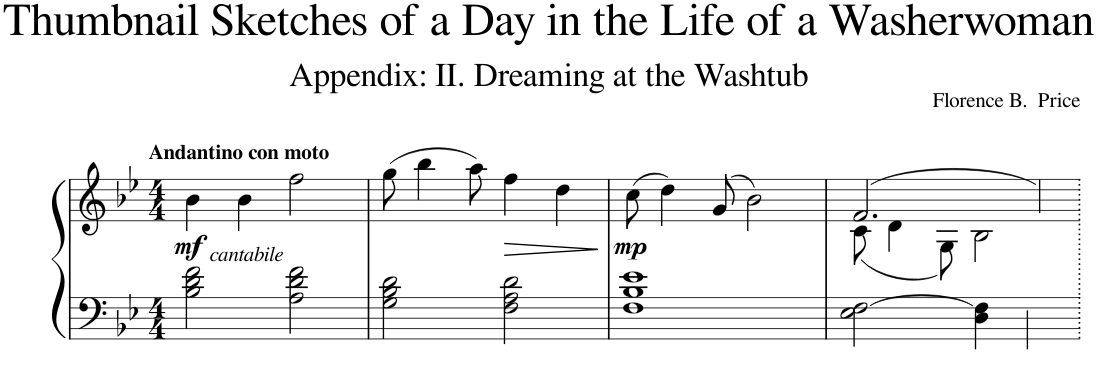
**kern	**kern	**dynam
*part1	*part1	*part1
*staff2	*staff1	*staff1/2
*I"Piano	*	*
*I'Pno.	*	*
*clefF4	*clefG2	*
*k[b-e-]	*k[b-e-]	*
*M4/4	*M4/4	*
=1	=1	=1
!	!LO:TX:a:B:t=Andantino con moto	!
!	!LO:TX:b:i:t=cantabile	!
!	!	!LO:DY:b
2B-\ 2d\ 2f\	4b-\	mf
.	4b-\	.
2A\ 2d\ 2f\	2ff\	.
=2	=2	=2
2G\ 2B-\ 2d\	(8gg\	.
.	4bb-\	.
.	8aa\)	.
!	!	!LO:HP:b
2F\ 2A\ 2d\	4ff\	>
.	4dd\	.
.	.	]
=3	=3	=3
!	!	!LO:DY:b
1F 1B- 1e-	(8cc\	mp
.	4dd\)	.
.	(8g/	.
.	2b-\)	.
=4	=4	=4
*	*^	*
2E-\ [2F\	(2.f/	(8c\	.
.	.	4d\	.
.	.	8G\)	.
4D\ 4F\]	.	2B-\	.
4D-X\ 4F-X\	4f#X/)	.	.
*	*v	*v	*
=.	=.	=.
*-	*-	*-
